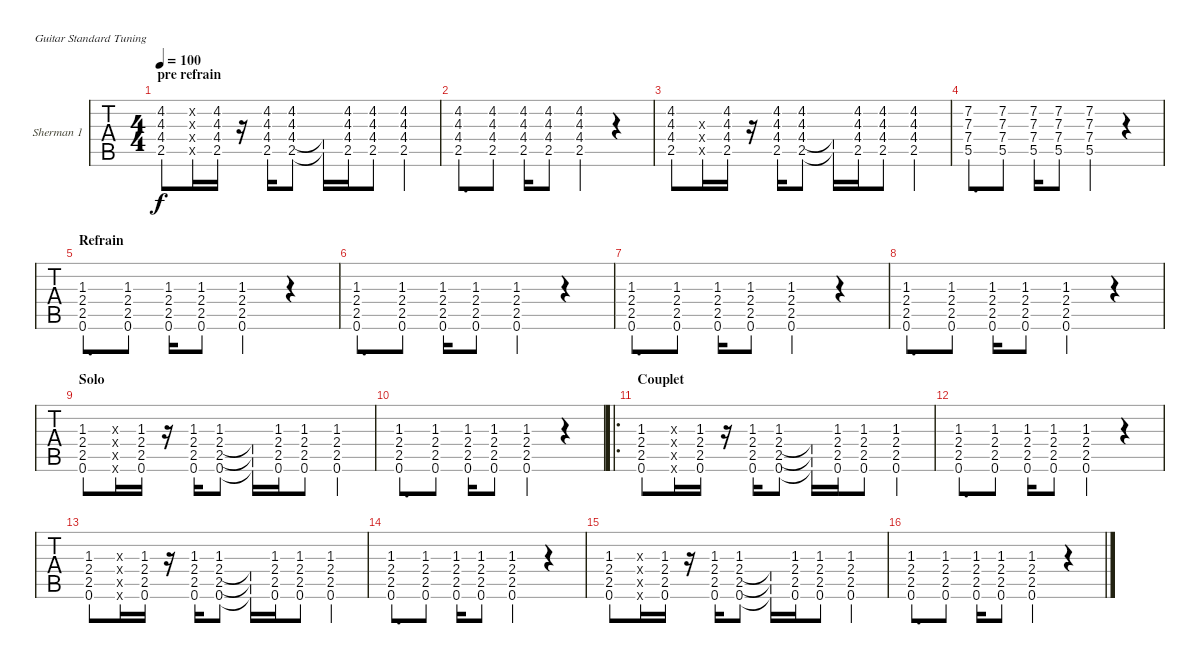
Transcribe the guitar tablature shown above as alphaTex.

\bracketExtendMode groupsimilarinstruments
\firstSystemTrackNameOrientation horizontal
\otherSystemsTrackNameOrientation horizontal
\track ("Sherman 1" "Sherman 1") {instrument overdrivenguitar}
\staff {tabs}
\tuning (E4 B3 G3 D3 A2 E2)
\ts (4 4)
\section ("" "pre refrain")
\tempo 100
\clef g2
\ks c
(4.4 2.5 4.3 4.2).8{dy f} (0.5{x} 0.4{x} 0.3{x} 4.2{x}).16 (2.5 4.4 4.3 4.2).16 r.16 (2.5 4.4 4.3 4.2).16 (4.4 2.5 4.3 4.2).8 (4.4{t} 2.5{t}).16 (2.5 4.4 4.3 4.2).16 (4.4 2.5 4.3 4.2).8 (2.5 4.4 4.3 4.2).4 |
(4.4 2.5 4.3 4.2).8{d} (4.4 2.5 4.3 4.2).8 (4.4 2.5 4.3 4.2).16 (4.4 2.5 4.3 4.2).8 (4.4 2.5 4.3 4.2).4 r.4 |
(4.4 2.5 4.3 4.2).8 (0.5{x} 0.4{x} 0.3{x}).16 (2.5 4.4 4.3 4.2).16 r.16 (2.5 4.4 4.3 4.2).16 (4.4 2.5 4.3 4.2).8 (4.4{t} 2.5{t}).16 (2.5 4.4 4.3 4.2).16 (4.4 2.5 4.3 4.2).8 (2.5 4.4 4.3 4.2).4 |
(7.4 5.5 7.3 7.2).8{d} (7.4 5.5 7.3 7.2).8 (7.4 5.5 7.3 7.2).16 (7.4 5.5 7.3 7.2).8 (7.4 5.5 7.3 7.2).4 r.4 |
\section ("" "Refrain")
(2.4 2.5 0.6 1.3).8{d} (2.4 2.5 0.6 1.3).8 (2.4 2.5 0.6 1.3).16 (2.4 2.5 0.6 1.3).8 (2.4 2.5 0.6 1.3).4 r.4 |
(2.4 2.5 0.6 1.3).8{d} (2.4 2.5 0.6 1.3).8 (2.4 2.5 0.6 1.3).16 (2.4 2.5 0.6 1.3).8 (2.4 2.5 0.6 1.3).4 r.4 |
(2.4 2.5 0.6 1.3).8{d} (2.4 2.5 0.6 1.3).8 (2.4 2.5 0.6 1.3).16 (2.4 2.5 0.6 1.3).8 (2.4 2.5 0.6 1.3).4 r.4 |
(2.4 2.5 0.6 1.3).8{d} (2.4 2.5 0.6 1.3).8 (2.4 2.5 0.6 1.3).16 (2.4 2.5 0.6 1.3).8 (2.4 2.5 0.6 1.3).4 r.4 |
\section ("" "Solo")
(2.4 2.5 0.6 1.3).8 (0.5{x} 0.4{x} 0.6{x} 1.3{x}).16 (0.6 2.5 2.4 1.3).16 r.16 (0.6 2.5 2.4 1.3).16 (2.4 2.5 0.6 1.3).8 (2.4{t} 2.5{t} 0.6{t}).16 (0.6 2.5 2.4 1.3).16 (2.4 2.5 0.6 1.3).8 (0.6 2.5 2.4 1.3).4 |
(2.4 2.5 0.6 1.3).8{d} (2.4 2.5 0.6 1.3).8 (2.4 2.5 0.6 1.3).16 (2.4 2.5 0.6 1.3).8 (2.4 2.5 0.6 1.3).4 r.4 |
\ro
\section ("" "Couplet")
(2.4 2.5 0.6 1.3).8 (0.5{x} 0.4{x} 0.6{x} 1.3{x}).16 (0.6 2.5 2.4 1.3).16 r.16 (0.6 2.5 2.4 1.3).16 (2.4 2.5 0.6 1.3).8 (2.4{t} 2.5{t} 0.6{t}).16 (0.6 2.5 2.4 1.3).16 (2.4 2.5 0.6 1.3).8 (0.6 2.5 2.4 1.3).4 |
(2.4 2.5 0.6 1.3).8{d} (2.4 2.5 0.6 1.3).8 (2.4 2.5 0.6 1.3).16 (2.4 2.5 0.6 1.3).8 (2.4 2.5 0.6 1.3).4 r.4 |
(2.4 2.5 0.6 1.3).8 (0.5{x} 0.4{x} 0.6{x} 0.3{x}).16 (0.6 2.5 2.4 1.3).16 r.16 (0.6 2.5 2.4 1.3).16 (2.4 2.5 0.6 1.3).8 (2.4{t} 2.5{t} 0.6{t}).16 (0.6 2.5 2.4 1.3).16 (2.4 2.5 0.6 1.3).8 (0.6 2.5 2.4 1.3).4 |
(2.4 2.5 0.6 1.3).8{d} (2.4 2.5 0.6 1.3).8 (2.4 2.5 0.6 1.3).16 (2.4 2.5 0.6 1.3).8 (2.4 2.5 0.6 1.3).4 r.4 |
(2.4 2.5 0.6 1.3).8 (0.5{x} 0.4{x} 0.6{x} 0.3{x}).16 (0.6 2.5 2.4 1.3).16 r.16 (0.6 2.5 2.4 1.3).16 (2.4 2.5 0.6 1.3).8 (2.4{t} 2.5{t} 0.6{t}).16 (0.6 2.5 2.4 1.3).16 (2.4 2.5 0.6 1.3).8 (0.6 2.5 2.4 1.3).4 |
(2.4 2.5 0.6 1.3).8{d} (2.4 2.5 0.6 1.3).8 (2.4 2.5 0.6 1.3).16 (2.4 2.5 0.6 1.3).8 (2.4 2.5 0.6 1.3).4 r.4
